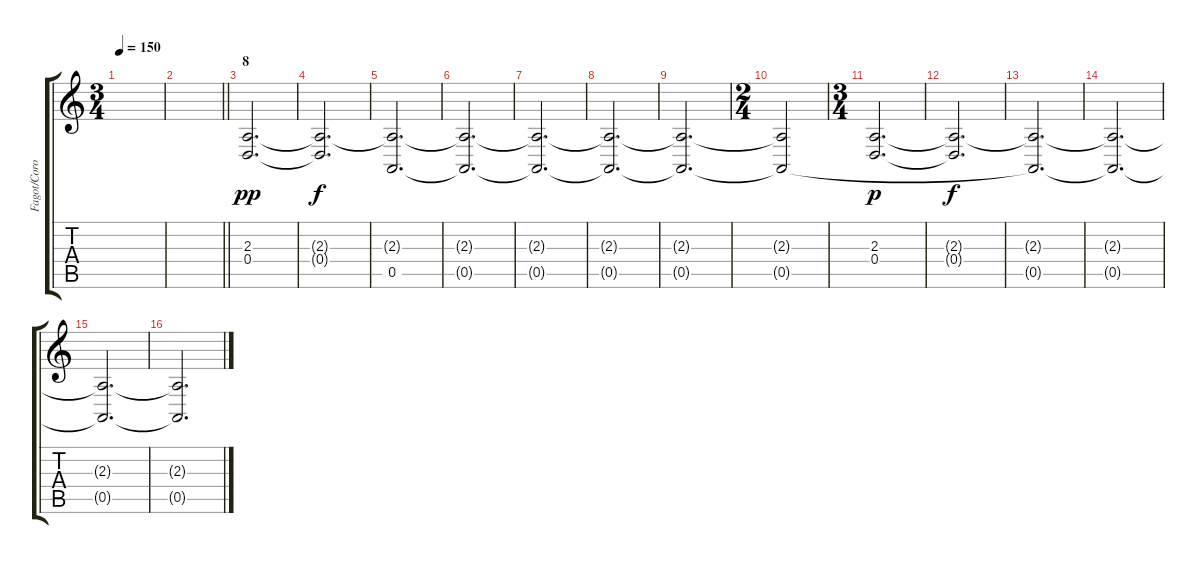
\track ("Fagot/Coro" "Fagot/Coro") {instrument clarinet}
\staff {score tabs}
\tuning (E4 B3 G3 D3 A2 E2) {hide}
\ts (3 4)
\tempo 150
\clef g2
\ks c
|
\barLineRight lightlight
|
\section ("" "8")
(2.3 0.4).2{d dy pp volume 12} |
(2.3{t} 0.4{t}).2{d dy f} |
(2.3{t} 0.5).2{d} |
(2.3{t} 0.5{t}).2{d} |
(2.3{t} 0.5{t}).2{d} |
(2.3{t} 0.5{t}).2{d} |
(2.3{t} 0.5{t}).2{d} |
\ts (2 4)
(2.3{t} 0.5{t}).2 |
\ts (3 4)
(2.3 0.4).2{d dy p} |
(2.3{t} 0.4{t}).2{d dy f} |
(2.3{t} 0.5{t}).2{d} |
(2.3{t} 0.5{t}).2{d} |
(2.3{t} 0.5{t}).2{d} |
(2.3{t} 0.5{t}).2{d}
